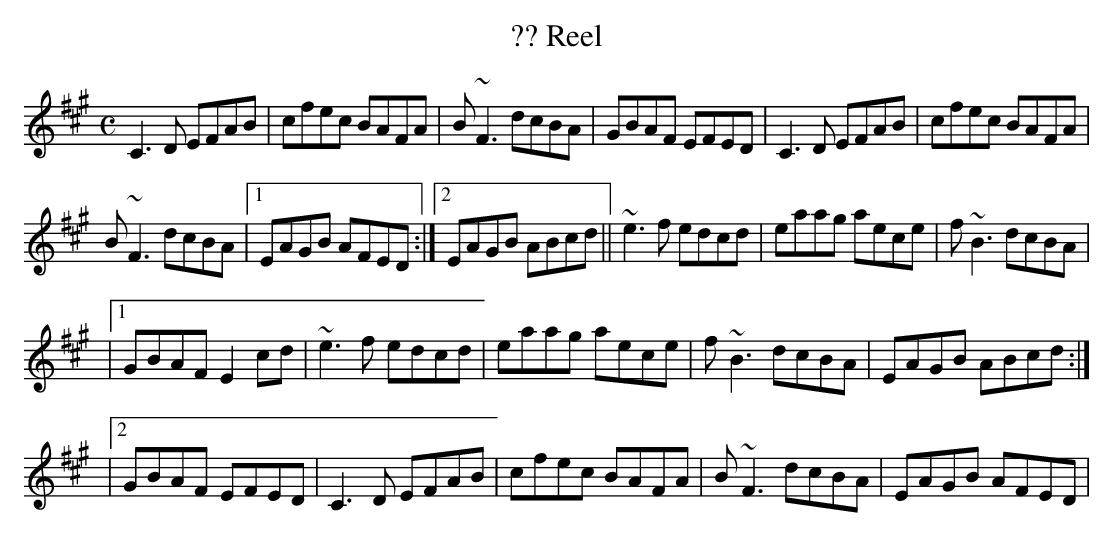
X:1
T:?? Reel
M:C
L:1/8
K:A
C3D EFAB|cfec BAFA|B~F3 dcBA|GBAF EFED|C3D EFAB|cfec BAFA|
B~F3 dcBA|1 EAGB AFED:|2 EAGB ABcd|| ~e3f edcd|eaag aece|f~B3 dcBA |
|1 GBAF E2cd|~e3f edcd|eaag aece|f~B3 dcBA|EAGB ABcd:|
|2 GBAF EFED|C3D EFAB|cfec BAFA|B~F3 dcBA|EAGB AFED|
